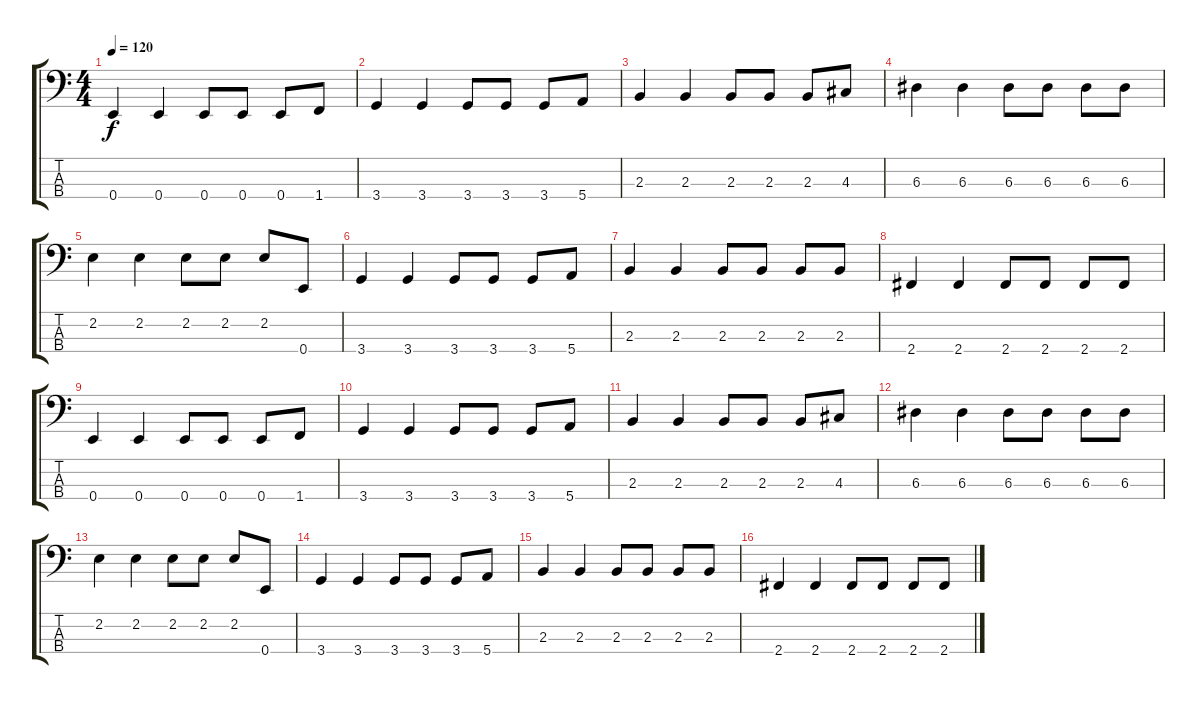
\track "" {instrument electricbassfinger}
\staff {score tabs}
\tuning (G2 D2 A1 E1) {hide}
\ts (4 4)
\tempo 120
\clef f4
\ks c
0.4.4{dy f} 0.4.4 0.4.8 0.4.8 0.4.8 1.4.8 |
3.4.4 3.4.4 3.4.8 3.4.8 3.4.8 5.4.8 |
2.3.4 2.3.4 2.3.8 2.3.8 2.3.8 4.3.8 |
6.3.4 6.3.4 6.3.8 6.3.8 6.3.8 6.3.8 |
2.2.4 2.2.4 2.2.8 2.2.8 2.2.8 0.4.8 |
3.4.4 3.4.4 3.4.8 3.4.8 3.4.8 5.4.8 |
2.3.4 2.3.4 2.3.8 2.3.8 2.3.8 2.3.8 |
2.4.4 2.4.4 2.4.8 2.4.8 2.4.8 2.4.8 |
0.4.4 0.4.4 0.4.8 0.4.8 0.4.8 1.4.8 |
3.4.4 3.4.4 3.4.8 3.4.8 3.4.8 5.4.8 |
2.3.4 2.3.4 2.3.8 2.3.8 2.3.8 4.3.8 |
6.3.4 6.3.4 6.3.8 6.3.8 6.3.8 6.3.8 |
2.2.4 2.2.4 2.2.8 2.2.8 2.2.8 0.4.8 |
3.4.4 3.4.4 3.4.8 3.4.8 3.4.8 5.4.8 |
2.3.4 2.3.4 2.3.8 2.3.8 2.3.8 2.3.8 |
2.4.4 2.4.4 2.4.8 2.4.8 2.4.8 2.4.8
